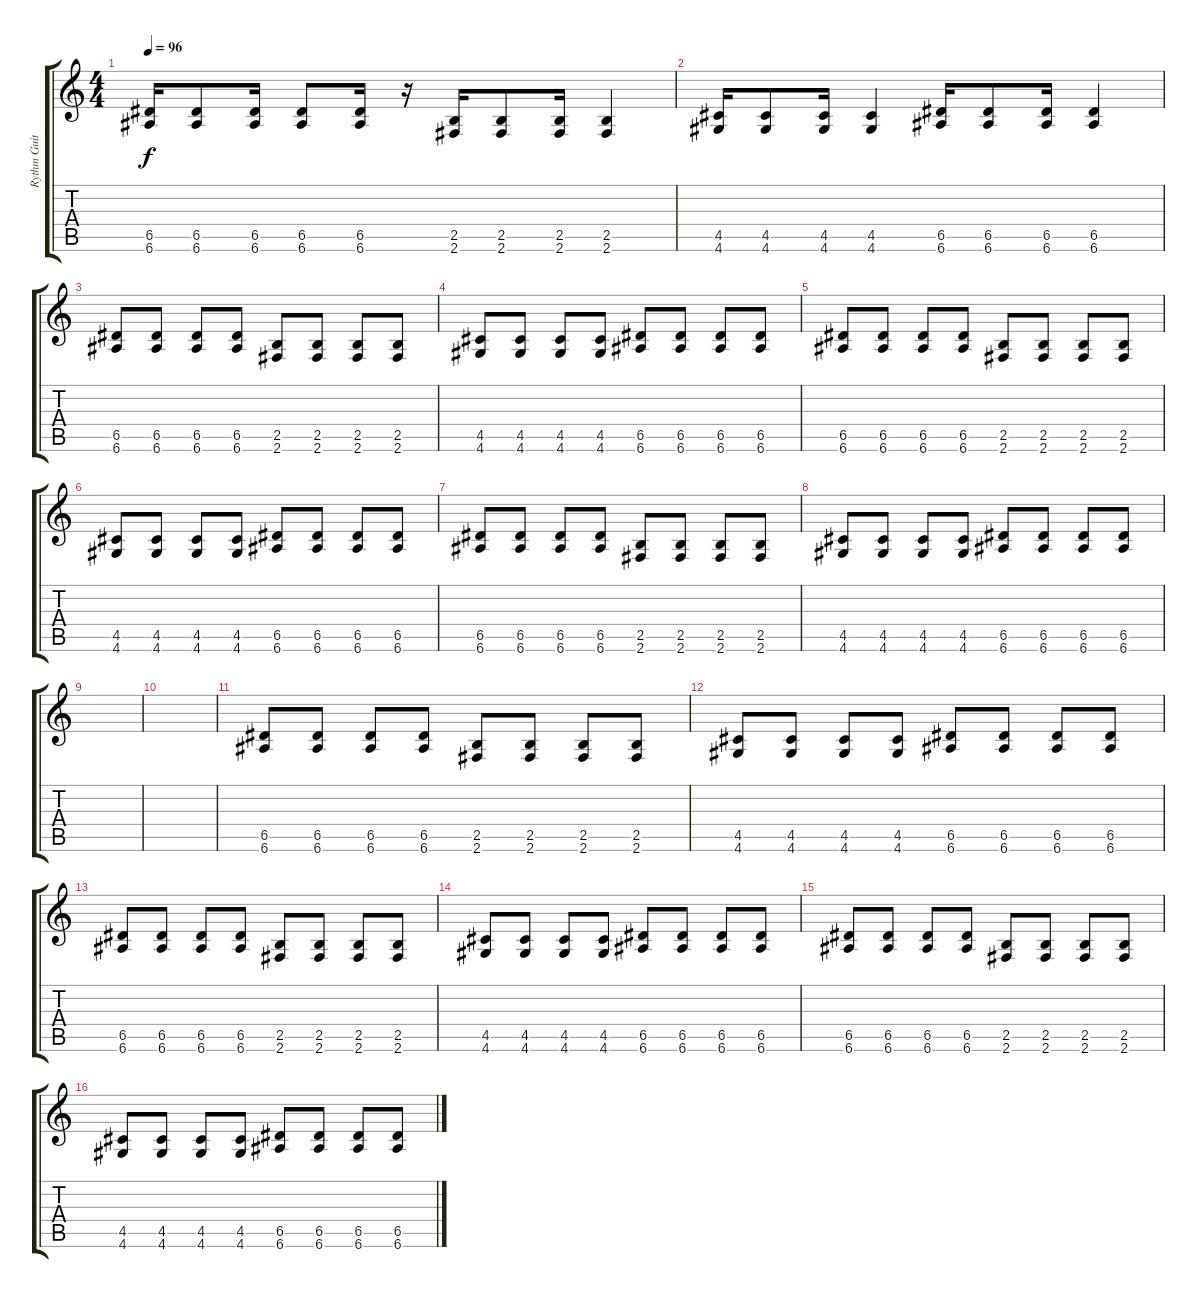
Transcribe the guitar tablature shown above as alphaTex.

\track ("Rythm Guitar" "Rythm Guit") {instrument distortionguitar}
\staff {score tabs}
\tuning (E4 B3 G3 D3 A2 E2) {hide}
\ts (4 4)
\tempo 96
\clef g2
\ks c
(6.5 6.6).16{dy f} (6.5 6.6).8 (6.5 6.6).16 (6.5 6.6).8 (6.5 6.6).16 r.16 (2.5 2.6).16 (2.5 2.6).8 (2.5 2.6).16 (2.5 2.6).4 |
(4.5 4.6).16 (4.5 4.6).8 (4.5 4.6).16 (4.5 4.6).4 (6.5 6.6).16 (6.5 6.6).8 (6.5 6.6).16 (6.5 6.6).4 |
(6.5 6.6).8 (6.5 6.6).8 (6.5 6.6).8 (6.5 6.6).8 (2.5 2.6).8 (2.5 2.6).8 (2.5 2.6).8 (2.5 2.6).8 |
(4.5 4.6).8 (4.5 4.6).8 (4.5 4.6).8 (4.5 4.6).8 (6.5 6.6).8 (6.5 6.6).8 (6.5 6.6).8 (6.5 6.6).8 |
(6.5 6.6).8 (6.5 6.6).8 (6.5 6.6).8 (6.5 6.6).8 (2.5 2.6).8 (2.5 2.6).8 (2.5 2.6).8 (2.5 2.6).8 |
(4.5 4.6).8 (4.5 4.6).8 (4.5 4.6).8 (4.5 4.6).8 (6.5 6.6).8 (6.5 6.6).8 (6.5 6.6).8 (6.5 6.6).8 |
(6.5 6.6).8 (6.5 6.6).8 (6.5 6.6).8 (6.5 6.6).8 (2.5 2.6).8 (2.5 2.6).8 (2.5 2.6).8 (2.5 2.6).8 |
(4.5 4.6).8 (4.5 4.6).8 (4.5 4.6).8 (4.5 4.6).8 (6.5 6.6).8 (6.5 6.6).8 (6.5 6.6).8 (6.5 6.6).8 |
|
|
(6.5 6.6).8 (6.5 6.6).8 (6.5 6.6).8 (6.5 6.6).8 (2.5 2.6).8 (2.5 2.6).8 (2.5 2.6).8 (2.5 2.6).8 |
(4.5 4.6).8 (4.5 4.6).8 (4.5 4.6).8 (4.5 4.6).8 (6.5 6.6).8 (6.5 6.6).8 (6.5 6.6).8 (6.5 6.6).8 |
(6.5 6.6).8 (6.5 6.6).8 (6.5 6.6).8 (6.5 6.6).8 (2.5 2.6).8 (2.5 2.6).8 (2.5 2.6).8 (2.5 2.6).8 |
(4.5 4.6).8 (4.5 4.6).8 (4.5 4.6).8 (4.5 4.6).8 (6.5 6.6).8 (6.5 6.6).8 (6.5 6.6).8 (6.5 6.6).8 |
(6.5 6.6).8 (6.5 6.6).8 (6.5 6.6).8 (6.5 6.6).8 (2.5 2.6).8 (2.5 2.6).8 (2.5 2.6).8 (2.5 2.6).8 |
(4.5 4.6).8 (4.5 4.6).8 (4.5 4.6).8 (4.5 4.6).8 (6.5 6.6).8 (6.5 6.6).8 (6.5 6.6).8 (6.5 6.6).8
